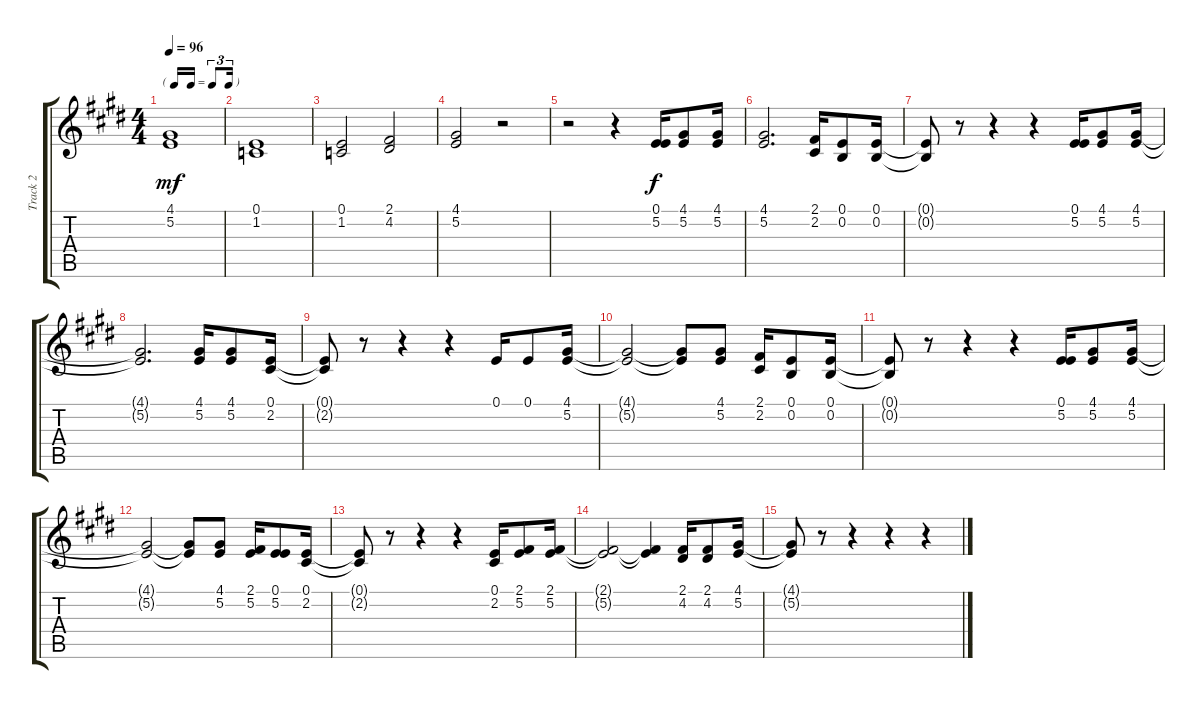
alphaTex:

\track ("Track 2" "Track 2") {instrument tenorsax}
\staff {score tabs}
\tuning (E4 B3 G3 D3 A2 E2) {hide}
\ts (4 4)
\tf triplet16th
\tempo 96
\clef g2
\ks e
(4.1 5.2).1{dy mf} |
(0.1 1.2).1 |
(0.1 1.2).2 (2.1 4.2).2 |
(4.1 5.2).2 r.2 |
r.2{volume 10 instrument tenorsax} r.4 (0.1 5.2).16{dy f} (4.1 5.2).8 (4.1 5.2).16 |
(4.1 5.2).2{d} (2.1 2.2).16 (0.1 0.2).8 (0.1 0.2).16 |
(0.1{t} 0.2{t}).8 r.8 r.4 r.4 (0.1 5.2).16 (4.1 5.2).8 (4.1 5.2).16 |
(4.1{t} 5.2{t}).2{d} (4.1 5.2).16 (4.1 5.2).8 (0.1 2.2).16 |
(0.1{t} 2.2{t}).8 r.8 r.4 r.4 0.1.16 0.1.8 (4.1 5.2).16 |
(4.1{t} 5.2{t}).2 (4.1{t} 5.2{t}).8 (4.1 5.2).8 (2.1 2.2).16 (0.1 0.2).8 (0.1 0.2).16 |
(0.1{t} 0.2{t}).8 r.8 r.4 r.4 (0.1 5.2).16 (4.1 5.2).8 (4.1 5.2).16 |
(4.1{t} 5.2{t}).2 (4.1{t} 5.2{t}).8 (4.1 5.2).8 (2.1 5.2).16 (0.1 5.2).8 (0.1 2.2).16 |
(0.1{t} 2.2{t}).8 r.8 r.4 r.4 (0.1 2.2).16 (2.1 5.2).8 (2.1 5.2).16 |
(2.1{t} 5.2{t}).2 (2.1{t} 5.2{t}).4 (2.1 4.2).16 (2.1 4.2).8 (4.1 5.2).16 |
(4.1{t} 5.2{t}).8 r.8 r.4 r.4 r.4
